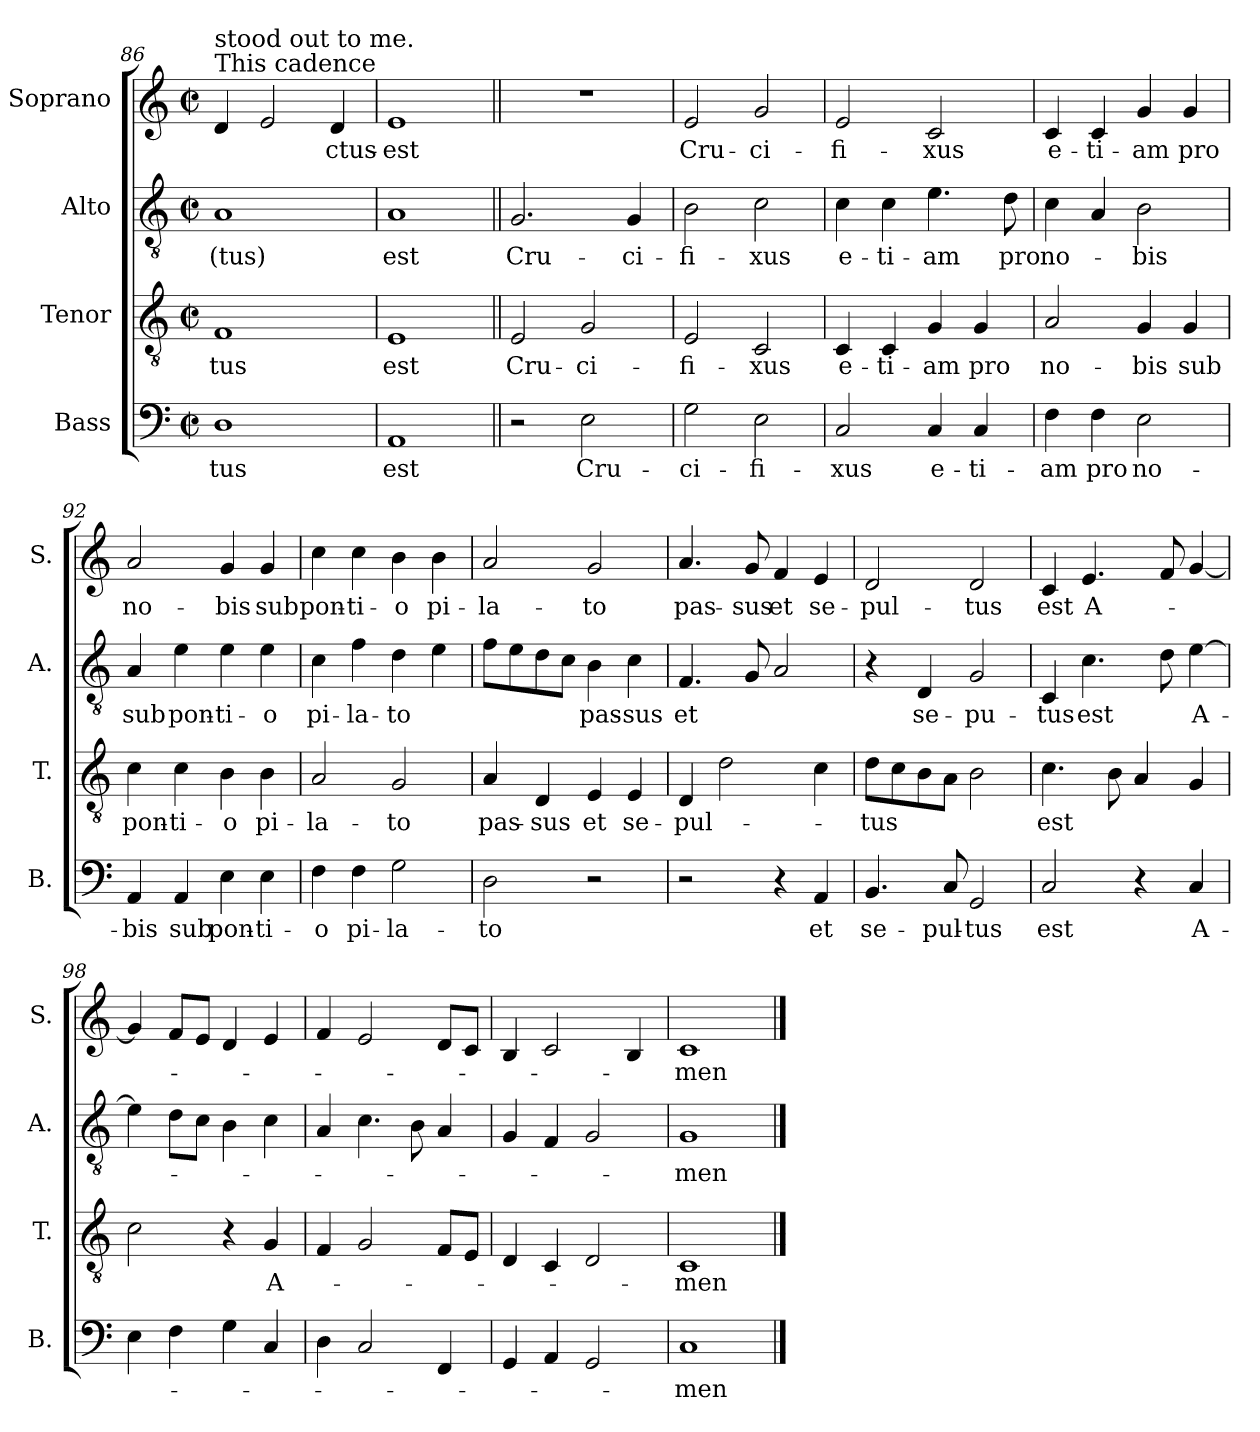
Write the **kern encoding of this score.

**kern	**text	**kern	**text	**kern	**text	**kern	**text
*part4	*part4	*part3	*part3	*part2	*part2	*part1	*part1
*staff4	*staff4	*staff3	*staff3	*staff2	*staff2	*staff1	*staff1
*I"Bass	*	*I"Tenor	*	*I"Alto	*	*I"Soprano	*
*I'B.	*	*I'T.	*	*I'A.	*	*I'S.	*
*clefF4	*	*clefGv2	*	*clefGv2	*	*clefG2	*
*k[]	*	*k[]	*	*k[]	*	*k[]	*
*M2/2	*	*M2/2	*	*M2/2	*	*M2/2	*
*met(c|)	*	*met(c|)	*	*met(c|)	*	*met(c|)	*
=86	=86	=86	=86	=86	=86	=86	=86
!	!	!	!	!	!	!LO:TX:a:t=This cadence	!
!	!	!	!	!	!	!LO:TX:a:t=stood out to me.	!
!	!LO:LY:b	!	!LO:LY:b	!	!LO:LY:b	!	!
1D	-tus	1F	-tus	1A	(tus)	4d/	.
.	.	.	.	.	.	2e/	.
!	!	!	!	!	!	!	!LO:LY:b
.	.	.	.	.	.	4d/	-ctus-
=87	=87	=87	=87	=87	=87	=87	=87
!	!LO:LY:b	!	!LO:LY:b	!	!LO:LY:b	!	!LO:LY:b
1AA	est	1E	est	1A	est	1e	-est
=88||	=88||	=88||	=88||	=88||	=88||	=88||	=88||
!	!	!	!LO:LY:b	!	!LO:LY:b	!	!
2r	.	2E/	Cru-	2.G/	Cru-	1r	.
!	!LO:LY:b	!	!LO:LY:b	!	!	!	!
2E\	Cru-	2G/	-ci-	.	.	.	.
!	!	!	!	!	!LO:LY:b	!	!
.	.	.	.	4G/	-ci-	.	.
=89	=89	=89	=89	=89	=89	=89	=89
!	!LO:LY:b	!	!LO:LY:b	!	!LO:LY:b	!	!LO:LY:b
2G\	-ci-	2E/	-fi-	2B\	-fi-	2e/	Cru-
!	!LO:LY:b	!	!LO:LY:b	!	!LO:LY:b	!	!LO:LY:b
2E\	-fi-	2C/	-xus	2c\	-xus	2g/	-ci-
=90	=90	=90	=90	=90	=90	=90	=90
!	!LO:LY:b	!	!LO:LY:b	!	!LO:LY:b	!	!LO:LY:b
2C/	-xus	4C/	e-	4c\	e-	2e/	-fi-
!	!	!	!LO:LY:b	!	!LO:LY:b	!	!
.	.	4C/	-ti-	4c\	-ti-	.	.
!	!LO:LY:b	!	!LO:LY:b	!	!LO:LY:b	!	!LO:LY:b
4C/	e-	4G/	-am	4.e\	-am	2c/	-xus
!	!LO:LY:b	!	!LO:LY:b	!	!	!	!
4C/	-ti-	4G/	pro	.	.	.	.
!	!	!	!	!	!LO:LY:b	!	!
.	.	.	.	8d\	pro	.	.
=91	=91	=91	=91	=91	=91	=91	=91
!	!LO:LY:b	!	!LO:LY:b	!	!LO:LY:b	!	!LO:LY:b
4F\	-am	2A/	no-	4c\	no-	4c/	e-
!	!LO:LY:b	!	!	!	!	!	!LO:LY:b
4F\	pro	.	.	4A/	.	4c/	-ti-
!	!LO:LY:b	!	!LO:LY:b	!	!LO:LY:b	!	!LO:LY:b
2E\	no-	4G/	-bis	2B\	-bis	4g/	-am
!	!	!	!LO:LY:b	!	!	!	!LO:LY:b
.	.	4G/	sub	.	.	4g/	pro
!!LO:LB:g=z
=92	=92	=92	=92	=92	=92	=92	=92
!	!LO:LY:b	!	!LO:LY:b	!	!LO:LY:b	!	!LO:LY:b
4AA/	-bis	4c\	pon-	4A/	sub	2a/	no-
!	!LO:LY:b	!	!LO:LY:b	!	!LO:LY:b	!	!
4AA/	sub	4c\	-ti-	4e\	pon-	.	.
!	!LO:LY:b	!	!LO:LY:b	!	!LO:LY:b	!	!LO:LY:b
4E\	pon-	4B\	-o	4e\	-ti-	4g/	-bis
!	!LO:LY:b	!	!LO:LY:b	!	!LO:LY:b	!	!LO:LY:b
4E\	-ti-	4B\	pi-	4e\	-o	4g/	sub
=93	=93	=93	=93	=93	=93	=93	=93
!	!LO:LY:b	!	!LO:LY:b	!	!LO:LY:b	!	!LO:LY:b
4F\	-o	2A/	-la-	4c\	pi-	4cc\	pon-
!	!LO:LY:b	!	!	!	!LO:LY:b	!	!LO:LY:b
4F\	pi-	.	.	4f\	-la-	4cc\	-ti-
!	!LO:LY:b	!	!LO:LY:b	!	!LO:LY:b	!	!LO:LY:b
2G\	-la-	2G/	-to	4d\	-to	4b\	-o
!	!	!	!	!	!	!	!LO:LY:b
.	.	.	.	4e\	.	4b\	pi-
=94	=94	=94	=94	=94	=94	=94	=94
!	!LO:LY:b	!	!LO:LY:b	!	!	!	!LO:LY:b
2D\	-to	4A/	pas-	8f\L	.	2a/	-la-
.	.	.	.	8e\	.	.	.
!	!	!	!LO:LY:b	!	!	!	!
.	.	4D/	-sus	8d\	.	.	.
.	.	.	.	8c\J	.	.	.
!	!	!	!LO:LY:b	!	!LO:LY:b	!	!LO:LY:b
2r	.	4E/	et	4B\	pas-	2g/	-to
!	!	!	!LO:LY:b	!	!LO:LY:b	!	!
.	.	4E/	se-	4c\	-sus	.	.
=95	=95	=95	=95	=95	=95	=95	=95
!	!	!	!LO:LY:b	!	!LO:LY:b	!	!LO:LY:b
2r	.	4D/	-pul-	4.F/	et	4.a/	pas-
.	.	2d\	.	.	.	.	.
!	!	!	!	!	!	!	!LO:LY:b
.	.	.	.	8G/	.	8g/	-sus
!	!	!	!	!	!	!	!LO:LY:b
4r	.	.	.	2A/	.	4f/	et
!	!LO:LY:b	!	!	!	!	!	!LO:LY:b
4AA/	et	4c\	.	.	.	4e/	se-
=96	=96	=96	=96	=96	=96	=96	=96
!	!LO:LY:b	!	!LO:LY:b	!	!	!	!LO:LY:b
4.BB/	se-	8d\L	-tus	4r	.	2d/	-pul-
.	.	8c\	.	.	.	.	.
!	!	!	!	!	!LO:LY:b	!	!
.	.	8B\	.	4D/	se-	.	.
!	!LO:LY:b	!	!	!	!	!	!
8C/	-pul-	8A\J	.	.	.	.	.
!	!LO:LY:b	!	!	!	!LO:LY:b	!	!LO:LY:b
2GG/	-tus	2B\	.	2G/	-pu-	2d/	-tus
!!LO:LB:g=z
=97	=97	=97	=97	=97	=97	=97	=97
!	!LO:LY:b	!	!LO:LY:b	!	!LO:LY:b	!	!LO:LY:b
2C/	est	4.c\	est	4C/	-tus	4c/	est
!	!	!	!	!	!LO:LY:b	!	!LO:LY:b
.	.	.	.	4.c\	est	4.e/	A-
.	.	8B\	.	.	.	.	.
4r	.	4A/	.	.	.	.	.
.	.	.	.	8d\	.	8f/	.
!	!LO:LY:b	!	!	!	!LO:LY:b	!	!
4C/	A-	4G/	.	[4e\	A-	[4g/	.
=98	=98	=98	=98	=98	=98	=98	=98
4E\	.	2c\	.	4e\]	.	4g/]	.
4F\	.	.	.	8d\L	.	8f/L	.
.	.	.	.	8c\J	.	8e/J	.
4G\	.	4r	.	4B\	.	4d/	.
!	!	!	!LO:LY:b	!	!	!	!
4C/	.	4G/	A-	4c\	.	4e/	.
=99	=99	=99	=99	=99	=99	=99	=99
4D\	.	4F/	.	4A/	.	4f/	.
2C/	.	2G/	.	4.c\	.	2e/	.
.	.	.	.	8B\	.	.	.
4FF/	.	8F/L	.	4A/	.	8d/L	.
.	.	8E/J	.	.	.	8c/J	.
=100	=100	=100	=100	=100	=100	=100	=100
4GG/	.	4D/	.	4G/	.	4B/	.
4AA/	.	4C/	.	4F/	.	2c/	.
2GG/	.	2D/	.	2G/	.	.	.
.	.	.	.	.	.	4B/	.
=101	=101	=101	=101	=101	=101	=101	=101
!	!LO:LY:b	!	!LO:LY:b	!	!LO:LY:b	!	!LO:LY:b
1C	-men	1C	-men	1G	-men	1c	-men
==	==	==	==	==	==	==	==
*-	*-	*-	*-	*-	*-	*-	*-
